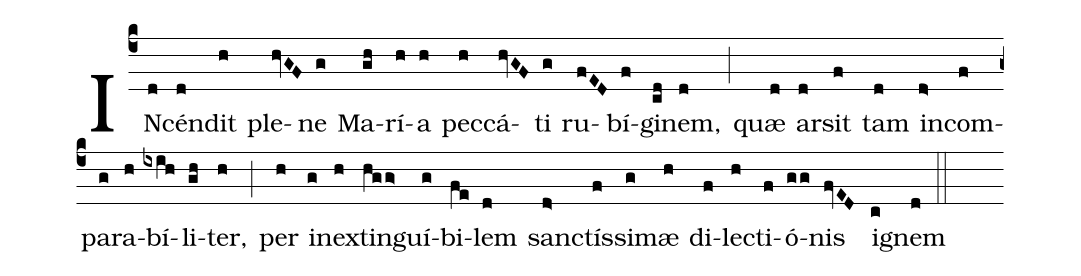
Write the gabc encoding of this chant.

%%
(c4)
IN(d)cén(d)dit(h) ple(hvGF)ne(g) Ma(gh)rí(h)a(h) pec(h)cá(hvGF)ti(g) ru(fED)bí(f)gi(cd)nem,(d) (;)
quæ(d) ar(d)sit(f) tam(d) in(d>)com(f)pa(g)ra(h)bí(ixih)li(gh)ter,(h) (;)
per(h) in(g)ex(h)tin(hgg>)guí(g)bi(fe)lem(d) san(d>)ctís(f)si(g)mæ(h) di(f)lec(h)ti(f)ó(gg)nis(fvED) ig(c)nem(d) (::)
%e (h) u(h) o(hg) u(gf) a(gh) e (gvFD) (::)
